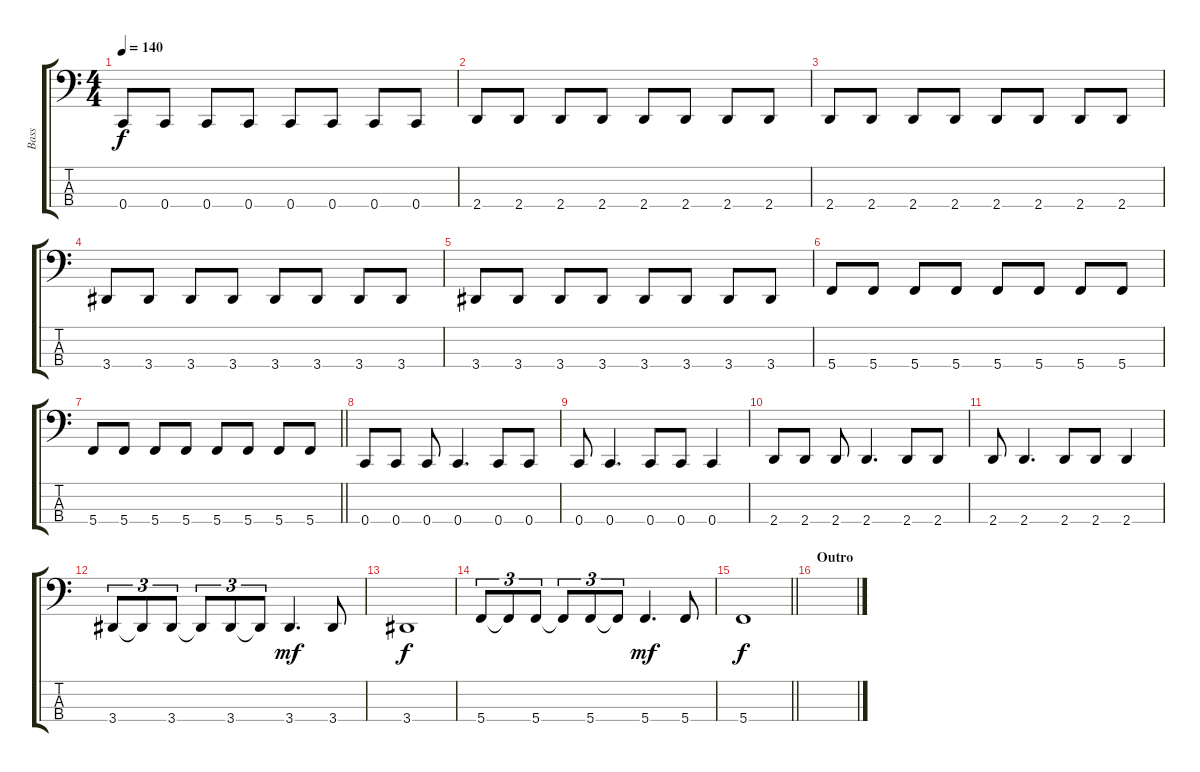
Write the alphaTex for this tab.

\track ("Bass" "Bass") {instrument electricbassfinger}
\staff {score tabs}
\tuning (F2 C2 G1 C1) {hide}
\ts (4 4)
\tempo 140
\clef f4
\ks c
0.4.8{dy f} 0.4.8 0.4.8 0.4.8 0.4.8 0.4.8 0.4.8 0.4.8 |
2.4.8 2.4.8 2.4.8 2.4.8 2.4.8 2.4.8 2.4.8 2.4.8 |
2.4.8 2.4.8 2.4.8 2.4.8 2.4.8 2.4.8 2.4.8 2.4.8 |
3.4.8 3.4.8 3.4.8 3.4.8 3.4.8 3.4.8 3.4.8 3.4.8 |
3.4.8 3.4.8 3.4.8 3.4.8 3.4.8 3.4.8 3.4.8 3.4.8 |
5.4.8 5.4.8 5.4.8 5.4.8 5.4.8 5.4.8 5.4.8 5.4.8 |
\barLineRight lightlight
5.4.8 5.4.8 5.4.8 5.4.8 5.4.8 5.4.8 5.4.8 5.4.8 |
0.4.8 0.4.8 0.4.8 0.4.4{d} 0.4.8 0.4.8 |
0.4.8 0.4.4{d} 0.4.8 0.4.8 0.4.4 |
2.4.8 2.4.8 2.4.8 2.4.4{d} 2.4.8 2.4.8 |
2.4.8 2.4.4{d} 2.4.8 2.4.8 2.4.4 |
3.4.8{tu (3 2)} 3.4{t}.8{tu (3 2)} 3.4.8{tu (3 2)} 3.4{t}.8{tu (3 2)} 3.4.8{tu (3 2)} 3.4{t}.8{tu (3 2)} 3.4.4{d dy mf} 3.4.8 |
3.4.1{dy f} |
5.4.8{tu (3 2)} 5.4{t}.8{tu (3 2)} 5.4.8{tu (3 2)} 5.4{t}.8{tu (3 2)} 5.4.8{tu (3 2)} 5.4{t}.8{tu (3 2)} 5.4.4{d dy mf} 5.4.8 |
\barLineRight lightlight
5.4.1{dy f} |
\section ("" "Outro")
